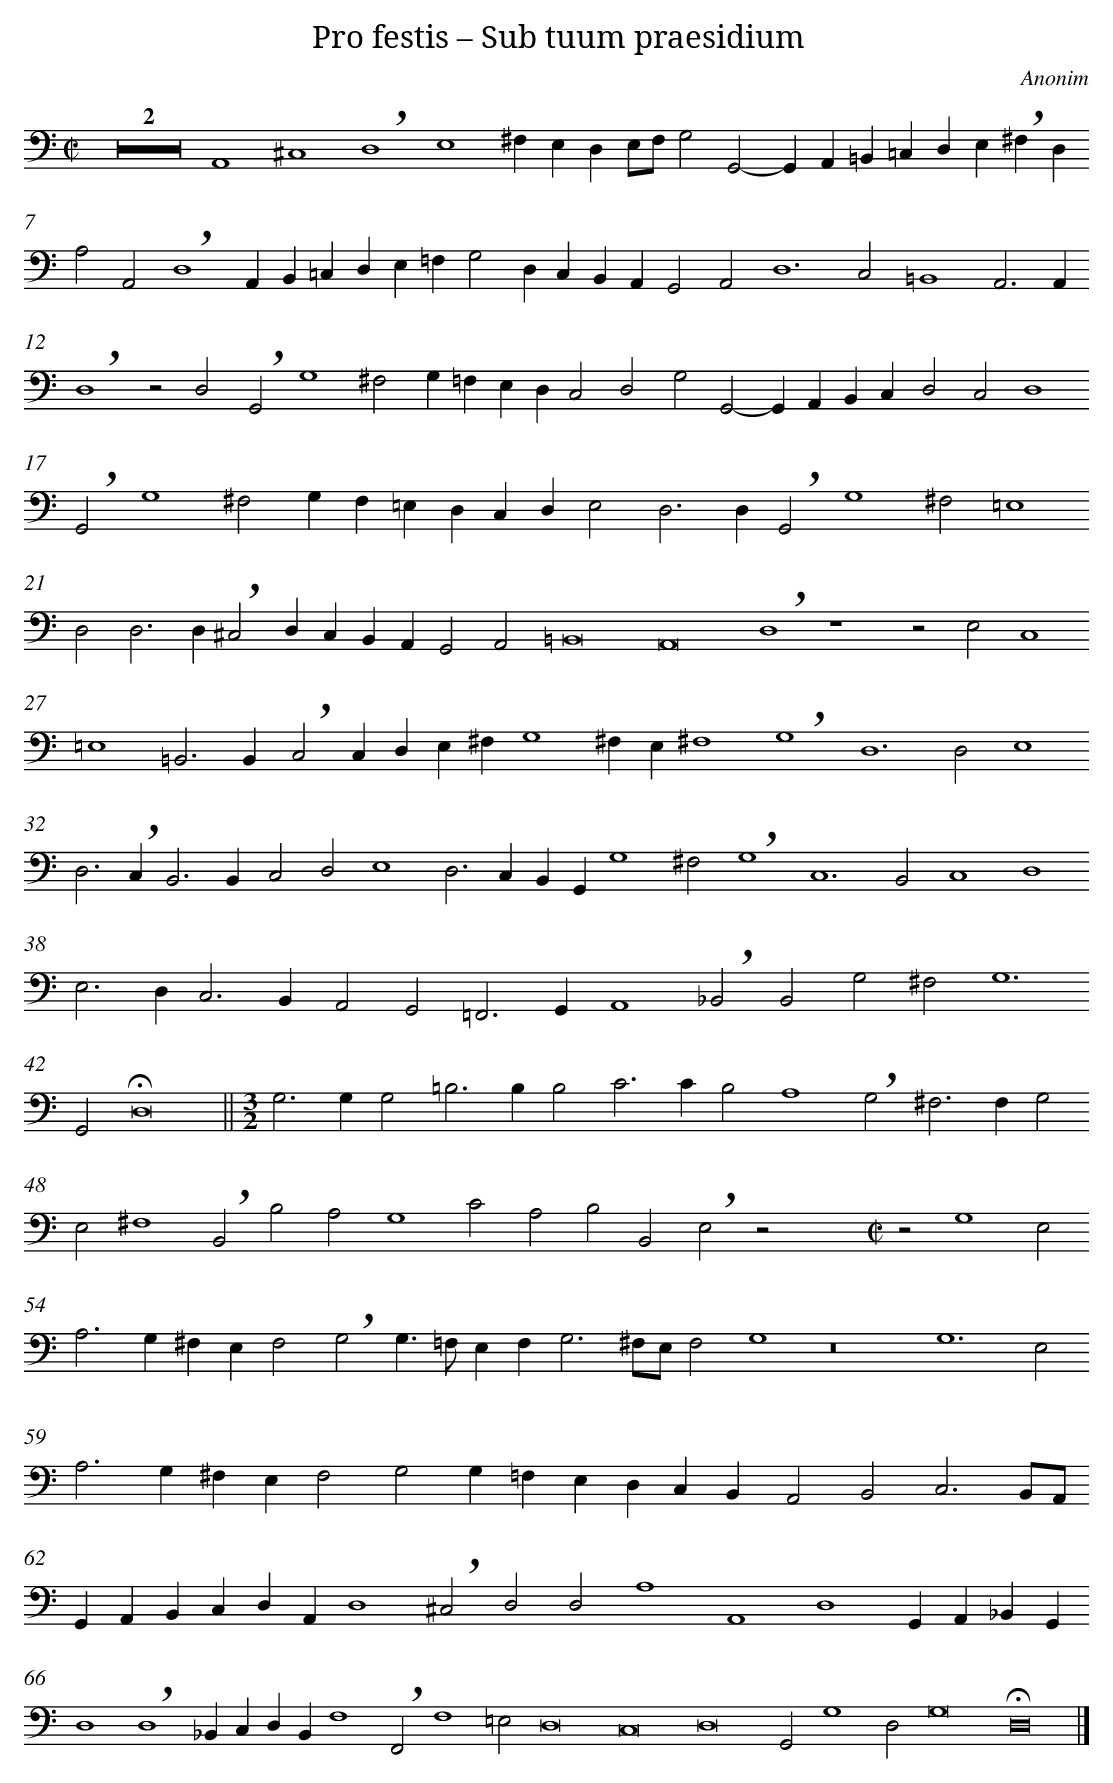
X:1
T: Pro festis – Sub tuum praesidium
C: Anonim
L: 1/4
M: C|
K: C clef=bass
Z2 [|]
A,,4^C,4 [|]
!breath!D,4E,4 [|]
^F,E,D,E,/F,/G,2G,,2- [|]
G,,A,,=B,,=C,D,E,!breath!^F,D, [|]
A,2A,,2!breath!D,4 [|]
A,,B,,=C,D,E,=F,G,2 [|]
D,C,B,,A,,G,,2A,,2 [|]
D,6C,2 [|]
=B,,4A,,3A,, [|]
!breath!D,4z2D,2 [|]
!breath!G,,2G,4^F,2 [|]
G,=F,E,D,C,2D,2 [|]
G,2G,,2-G,,A,,B,,C, [|]
D,2C,2D,4 [|]
!breath!G,,2G,4^F,2 [|]
G,F,=E,D,C,D,E,2 [|]
D,2>D,2!breath!G,,2G,4 [|]
^F,2=E,4 [|]
D,2D,2>D,2!breath!^C,2 [|]
D,C,B,,A,,G,,2A,,2 [|]
=B,,8 [|]
A,,8 [|]
!breath!D,4z4 [|]
z2E,2C,4 [|]
=E,4=B,,3B,, [|]
!breath!C,2C,D,E,^F,G,4 [|]
^F,E,^F,4 [|]
!breath!G,4D,6 [|]
D,2E,4 [|]
D,2>!breath!C,2B,,3B,, [|]
C,2D,2E,4 [|]
D,2>C,2B,,G,,G,4 [|]
^F,2!breath!G,4 [|]
C,6B,,2 [|]
C,4D,4 [|]
E,2>D,2C,3B,, [|]
A,,2G,,2=F,,3G,, [|]
A,,4!breath!_B,,2B,,2 [|]
G,2^F,2G,6 [|]
G,,2!fermata!D,8 ||
[M:3/2]G,2>G,2G,2 [|]
=B,2>B,2B,2 [|]
C2>C2B,2 [|]
A,4!breath!G,2 [|]
^F,2>F,2G,2 [|]
E,2^F,4 [|]
!breath!B,,2B,2A,2 [|]
G,4C2 [|]
A,2B,2B,,2 [|]
!breath!E,2z2x2 [|]
[M:C|]z2G,4E,2 [|]
A,2>G,2^F,E,F,2 [|]
!breath!G,2G,>=F,E,F,G,3 [|]
^F,/E,/F,2G,4 [|]
z8 [|]
G,6E,2 [|]
A,2>G,2^F,E,F,2 [|]
G,2G,=F,E,D,C,B,, [|]
A,,2B,,2C,3B,,/A,,/ [|]
G,,A,,B,,C,D,A,,D,4 [|]
!breath!^C,2D,2D,2 [|]
A,4A,,4 [|]
D,4G,,A,,_B,,G,, [|]
D,4!breath!D,4 [|]
_B,,C,D,B,,F,4 [|]
!breath!F,,2F,4=E,2 [|]
D,8 [|]
C,8 [|]
D,8 [|]
G,,2G,4D,2 [|]
G,8 [|]
!fermata!D,8 |]
